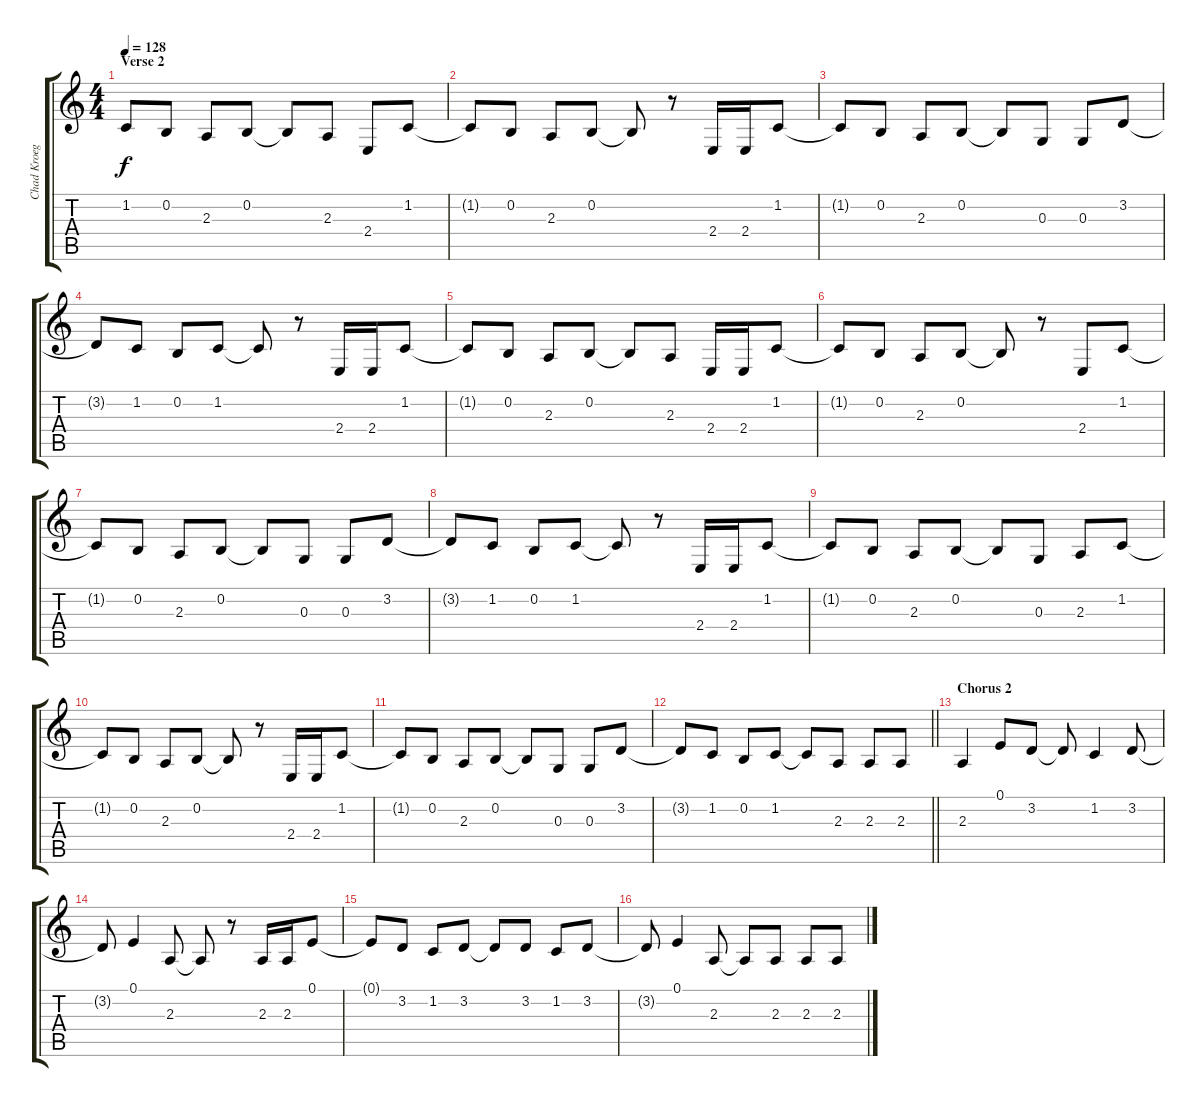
\track ("Chad Kroeger (voice)" "Chad Kroeg") {instrument lead2sawtooth}
\staff {score tabs}
\tuning (E4 B3 G3 D3 A2 E2) {hide}
\ts (4 4)
\section ("" "Verse 2")
\tempo 128
\clef g2
\ks c
1.2{t}.8{dy f} 0.2.8 2.3.8 0.2.8 0.2{t}.8 2.3.8 2.4.8 1.2.8 |
1.2{t}.8 0.2.8 2.3.8 0.2.8 0.2{t}.8 r.8 2.4.16 2.4.16 1.2.8 |
1.2{t}.8 0.2.8 2.3.8 0.2.8 0.2{t}.8 0.3.8 0.3.8 3.2.8 |
3.2{t}.8 1.2.8 0.2.8 1.2.8 1.2{t}.8 r.8 2.4.16 2.4.16 1.2.8 |
1.2{t}.8 0.2.8 2.3.8 0.2.8 0.2{t}.8 2.3.8 2.4.16 2.4.16 1.2.8 |
1.2{t}.8 0.2.8 2.3.8 0.2.8 0.2{t}.8 r.8 2.4.8 1.2.8 |
1.2{t}.8 0.2.8 2.3.8 0.2.8 0.2{t}.8 0.3.8 0.3.8 3.2.8 |
3.2{t}.8 1.2.8 0.2.8 1.2.8 1.2{t}.8 r.8 2.4.16 2.4.16 1.2.8 |
1.2{t}.8 0.2.8 2.3.8 0.2.8 0.2{t}.8 0.3.8 2.3.8 1.2.8 |
1.2{t}.8 0.2.8 2.3.8 0.2.8 0.2{t}.8 r.8 2.4.16 2.4.16 1.2.8 |
1.2{t}.8 0.2.8 2.3.8 0.2.8 0.2{t}.8 0.3.8 0.3.8 3.2.8 |
\barLineRight lightlight
3.2{t}.8 1.2.8 0.2.8 1.2.8 1.2{t}.8 2.3.8 2.3.8 2.3.8 |
\section ("" "Chorus 2")
2.3.4 0.1.8 3.2.8 3.2{t}.8 1.2.4 3.2.8 |
3.2{t}.8 0.1.4 2.3.8 2.3{t}.8 r.8 2.3.16 2.3.16 0.1.8 |
0.1{t}.8 3.2.8 1.2.8 3.2.8 3.2{t}.8 3.2.8 1.2.8 3.2.8 |
3.2{t}.8 0.1.4 2.3.8 2.3{t}.8 2.3.8 2.3.8 2.3.8
